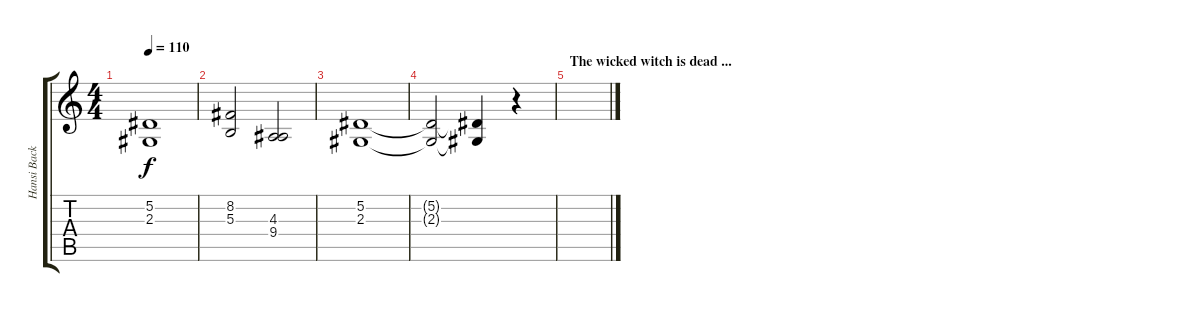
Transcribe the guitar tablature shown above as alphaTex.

\track ("Hansi Backing vocals" "Hansi Back") {instrument pad4choir}
\staff {score tabs}
\tuning (Eb4 Bb3 Gb3 Db3 Ab2 Eb2) {hide}
\ts (4 4)
\tempo 110
\clef g2
\ks c
(5.2 2.3).1{dy f} |
(8.2 5.3).2 (4.3 9.4).2 |
(5.2 2.3).1 |
(5.2{t} 2.3{t}).2 (5.2{t} 2.3{t}).4 r.4 |
\section ("" "The wicked witch is dead ...")
